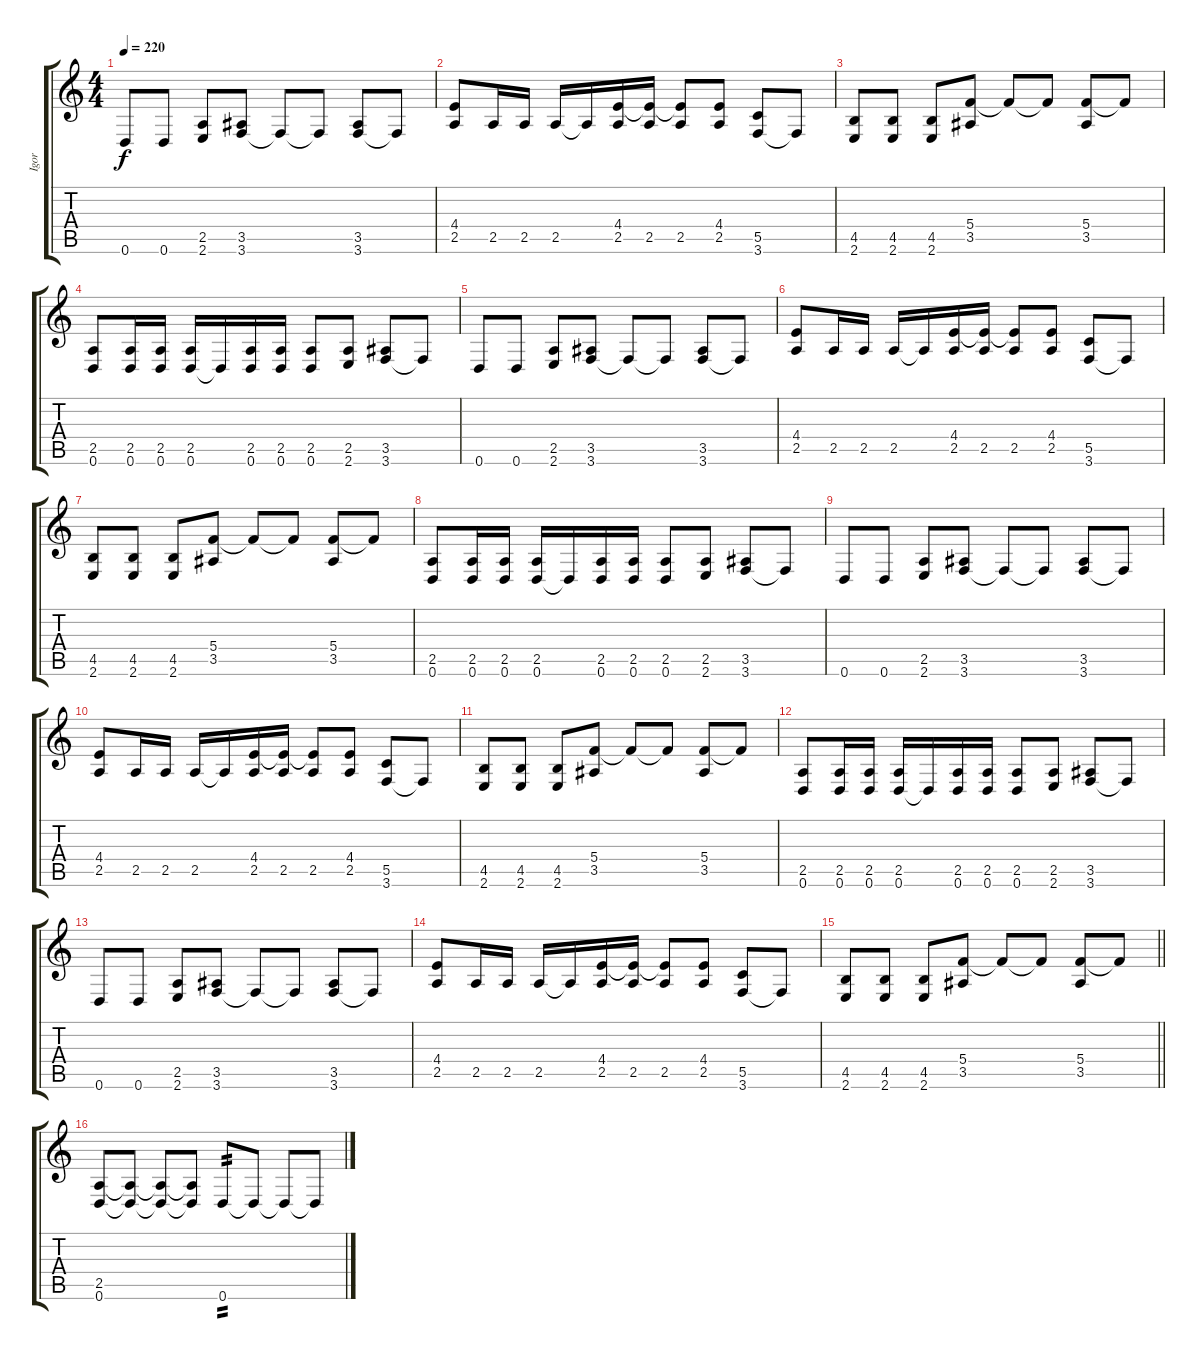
\track ("Igor" "Igor") {instrument overdrivenguitar}
\staff {score tabs}
\tuning (D4 A3 F3 C3 G2 D2) {hide}
\ts (4 4)
\tempo 220
\clef g2
\ks c
0.6.8{dy f} 0.6.8 (2.5 2.6).8 (3.5 3.6).8 3.6{t}.8 3.6{t}.8 (3.5 3.6).8 3.6{t}.8 |
(4.4 2.5).8 2.5.16 2.5.16 2.5.16 2.5{t}.16 (4.4 2.5).16 (4.4{t} 2.5).16 (4.4{t} 2.5).8 (4.4 2.5).8 (5.5 3.6).8 3.6{t}.8 |
(4.5 2.6).8 (4.5 2.6).8 (4.5 2.6).8 (5.4 3.5).8 5.4{t}.8 5.4{t}.8 (5.4 3.5).8 5.4{t}.8 |
(2.5 0.6).8 (2.5 0.6).16 (2.5 0.6).16 (2.5 0.6).16 0.6{t}.16 (2.5 0.6).16 (2.5 0.6).16 (2.5 0.6).8 (2.5 2.6).8 (3.5 3.6).8 3.6{t}.8 |
0.6.8 0.6.8 (2.5 2.6).8 (3.5 3.6).8 3.6{t}.8 3.6{t}.8 (3.5 3.6).8 3.6{t}.8 |
(4.4 2.5).8 2.5.16 2.5.16 2.5.16 2.5{t}.16 (4.4 2.5).16 (4.4{t} 2.5).16 (4.4{t} 2.5).8 (4.4 2.5).8 (5.5 3.6).8 3.6{t}.8 |
(4.5 2.6).8 (4.5 2.6).8 (4.5 2.6).8 (5.4 3.5).8 5.4{t}.8 5.4{t}.8 (5.4 3.5).8 5.4{t}.8 |
(2.5 0.6).8 (2.5 0.6).16 (2.5 0.6).16 (2.5 0.6).16 0.6{t}.16 (2.5 0.6).16 (2.5 0.6).16 (2.5 0.6).8 (2.5 2.6).8 (3.5 3.6).8 3.6{t}.8 |
0.6.8 0.6.8 (2.5 2.6).8 (3.5 3.6).8 3.6{t}.8 3.6{t}.8 (3.5 3.6).8 3.6{t}.8 |
(4.4 2.5).8 2.5.16 2.5.16 2.5.16 2.5{t}.16 (4.4 2.5).16 (4.4{t} 2.5).16 (4.4{t} 2.5).8 (4.4 2.5).8 (5.5 3.6).8 3.6{t}.8 |
(4.5 2.6).8 (4.5 2.6).8 (4.5 2.6).8 (5.4 3.5).8 5.4{t}.8 5.4{t}.8 (5.4 3.5).8 5.4{t}.8 |
(2.5 0.6).8 (2.5 0.6).16 (2.5 0.6).16 (2.5 0.6).16 0.6{t}.16 (2.5 0.6).16 (2.5 0.6).16 (2.5 0.6).8 (2.5 2.6).8 (3.5 3.6).8 3.6{t}.8 |
0.6.8 0.6.8 (2.5 2.6).8 (3.5 3.6).8 3.6{t}.8 3.6{t}.8 (3.5 3.6).8 3.6{t}.8 |
(4.4 2.5).8 2.5.16 2.5.16 2.5.16 2.5{t}.16 (4.4 2.5).16 (4.4{t} 2.5).16 (4.4{t} 2.5).8 (4.4 2.5).8 (5.5 3.6).8 3.6{t}.8 |
\barLineRight lightlight
(4.5 2.6).8 (4.5 2.6).8 (4.5 2.6).8 (5.4 3.5).8 5.4{t}.8 5.4{t}.8 (5.4 3.5).8 5.4{t}.8 |
(2.5 0.6).8 (2.5{t} 0.6{t}).8 (2.5{t} 0.6{t}).8 (2.5{t} 0.6{t}).8 0.6.8{tp 2} 0.6{t}.8 0.6{t}.8 0.6{t}.8
